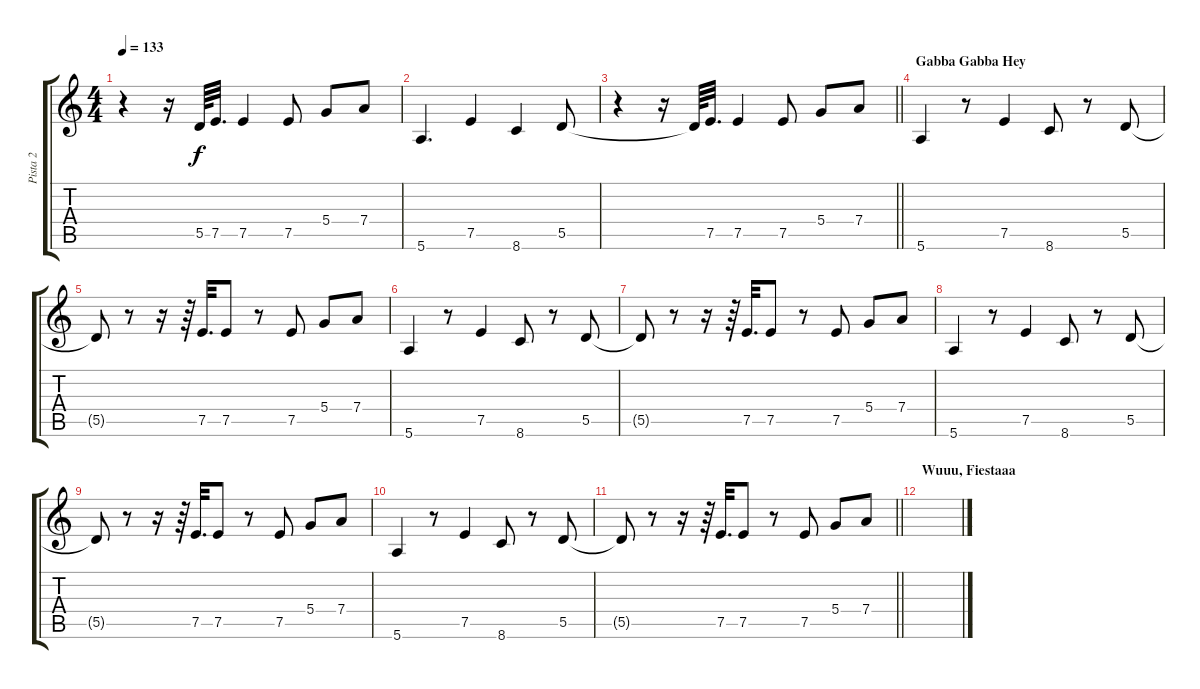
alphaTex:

\track ("Pista 2" "Pista 2") {instrument overdrivenguitar}
\staff {score tabs}
\tuning (E4 B3 G3 D3 A2 E2) {hide}
\ts (4 4)
\tempo 133
\clef g2
\ks c
r.4{dy f} r.16 5.5{t}.64 7.5.32{d} 7.5.4 7.5.8 5.4.8 7.4.8 |
5.6.4{d} 7.5.4 8.6.4 5.5.8 |
\barLineRight lightlight
r.4 r.16 5.5{t}.64 7.5.32{d} 7.5.4 7.5.8 5.4.8 7.4.8 |
\section ("" "Gabba Gabba Hey")
5.6.4 r.8 7.5.4 8.6.8 r.8 5.5.8 |
5.5{t}.8 r.8 r.16 r.64 7.5.32{d} 7.5.8 r.8 7.5.8 5.4.8 7.4.8 |
5.6.4 r.8 7.5.4 8.6.8 r.8 5.5.8 |
5.5{t}.8 r.8 r.16 r.64 7.5.32{d} 7.5.8 r.8 7.5.8 5.4.8 7.4.8 |
5.6.4 r.8 7.5.4 8.6.8 r.8 5.5.8 |
5.5{t}.8 r.8 r.16 r.64 7.5.32{d} 7.5.8 r.8 7.5.8 5.4.8 7.4.8 |
5.6.4 r.8 7.5.4 8.6.8 r.8 5.5.8 |
\barLineRight lightlight
5.5{t}.8 r.8 r.16 r.64 7.5.32{d} 7.5.8 r.8 7.5.8 5.4.8 7.4.8 |
\section ("" "Wuuu, Fiestaaa")
